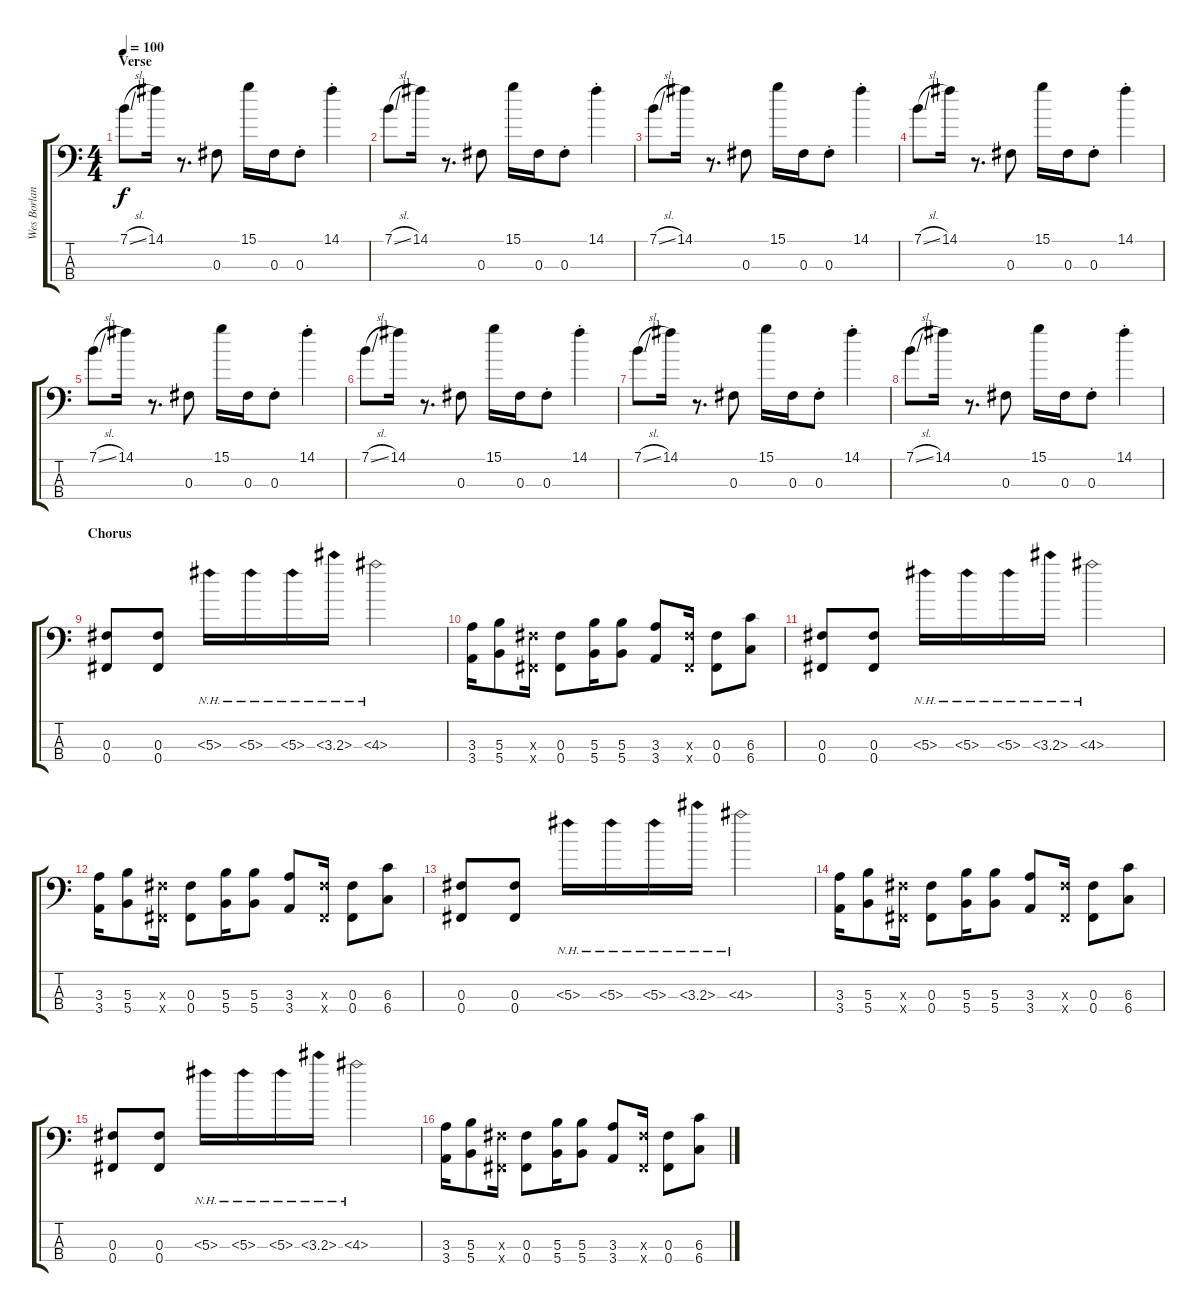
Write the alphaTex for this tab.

\track ("Wes Borland - Guitar" "Wes Borlan") {instrument distortionguitar}
\staff {score tabs}
\tuning (E3 B2 Gb2 Gb1) {hide}
\ts (4 4)
\section ("" "Verse")
\tempo 100
\clef f4
\ks c
7.1{sl}.8{dy f} 14.1.16 r.8{d} 0.3.8 15.1.16 0.3.16 0.3{st}.8 14.1{st}.4 |
7.1{sl}.8 14.1.16 r.8{d} 0.3.8 15.1.16 0.3.16 0.3{st}.8 14.1{st}.4 |
7.1{sl}.8 14.1.16 r.8{d} 0.3.8 15.1.16 0.3.16 0.3{st}.8 14.1{st}.4 |
7.1{sl}.8 14.1.16 r.8{d} 0.3.8 15.1.16 0.3.16 0.3{st}.8 14.1{st}.4 |
7.1{sl}.8 14.1.16 r.8{d} 0.3.8 15.1.16 0.3.16 0.3{st}.8 14.1{st}.4 |
7.1{sl}.8 14.1.16 r.8{d} 0.3.8 15.1.16 0.3.16 0.3{st}.8 14.1{st}.4 |
7.1{sl}.8 14.1.16 r.8{d} 0.3.8 15.1.16 0.3.16 0.3{st}.8 14.1{st}.4 |
7.1{sl}.8 14.1.16 r.8{d} 0.3.8 15.1.16 0.3.16 0.3{st}.8 14.1{st}.4 |
\section ("" "Chorus")
(0.3 0.4).8{instrument distortionguitar} (0.3 0.4).8 5.3{nh}.16 5.3{nh}.16 5.3{nh}.16 3.3{nh}.16 4.3{nh}.2 |
(3.3 3.4).16 (5.3 5.4).8 (0.3{x} 0.4{x}).16 (0.3 0.4).8 (5.3 5.4).16 (5.3 5.4).8 (3.3 3.4).8 (0.3{x} 0.4{x}).16 (0.3 0.4).8 (6.3 6.4).8 |
(0.3 0.4).8 (0.3 0.4).8 5.3{nh}.16 5.3{nh}.16 5.3{nh}.16 3.3{nh}.16 4.3{nh}.2 |
(3.3 3.4).16 (5.3 5.4).8 (0.3{x} 0.4{x}).16 (0.3 0.4).8 (5.3 5.4).16 (5.3 5.4).8 (3.3 3.4).8 (0.3{x} 0.4{x}).16 (0.3 0.4).8 (6.3 6.4).8 |
(0.3 0.4).8 (0.3 0.4).8 5.3{nh}.16 5.3{nh}.16 5.3{nh}.16 3.3{nh}.16 4.3{nh}.2 |
(3.3 3.4).16 (5.3 5.4).8 (0.3{x} 0.4{x}).16 (0.3 0.4).8 (5.3 5.4).16 (5.3 5.4).8 (3.3 3.4).8 (0.3{x} 0.4{x}).16 (0.3 0.4).8 (6.3 6.4).8 |
(0.3 0.4).8 (0.3 0.4).8 5.3{nh}.16 5.3{nh}.16 5.3{nh}.16 3.3{nh}.16 4.3{nh}.2 |
(3.3 3.4).16 (5.3 5.4).8 (0.3{x} 0.4{x}).16 (0.3 0.4).8 (5.3 5.4).16 (5.3 5.4).8 (3.3 3.4).8 (0.3{x} 0.4{x}).16 (0.3 0.4).8 (6.3 6.4).8
